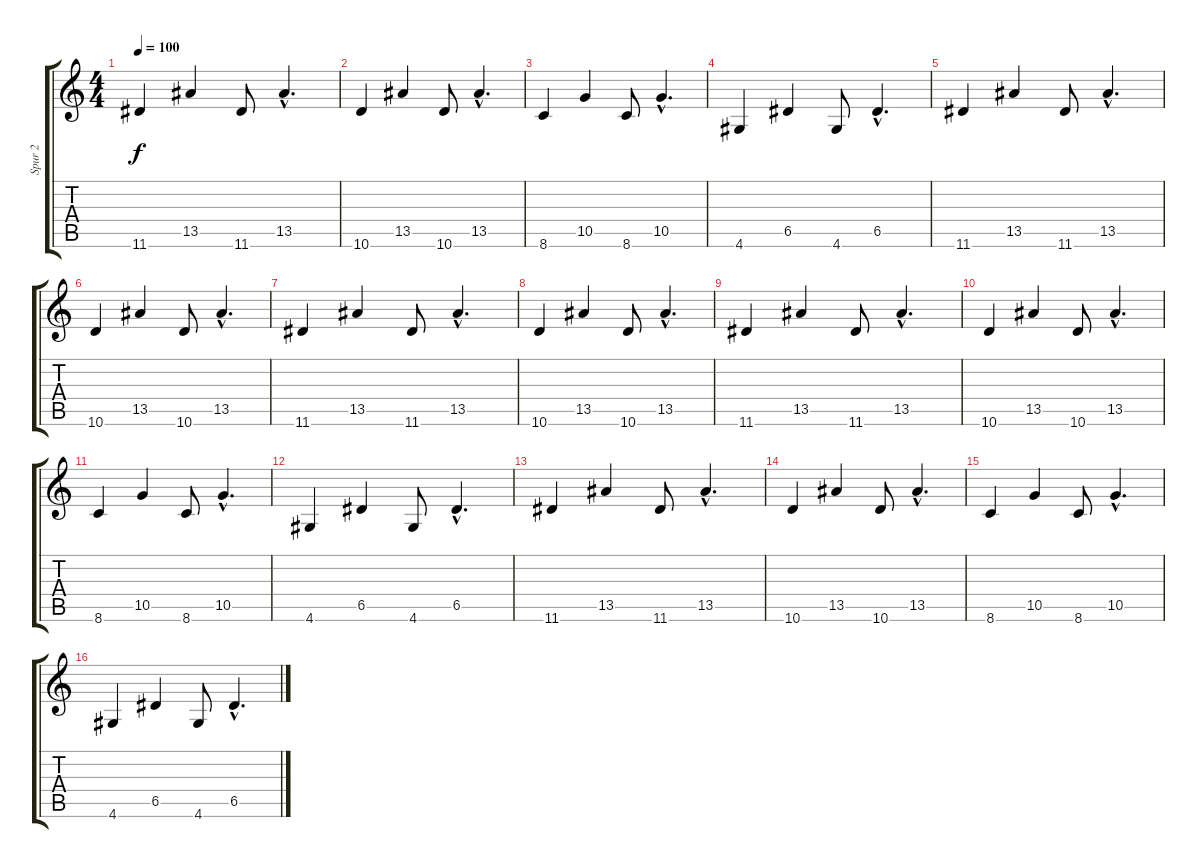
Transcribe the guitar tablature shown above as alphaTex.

\track ("Spur 2" "Spur 2") {instrument electricguitarclean}
\staff {score tabs}
\tuning (E4 B3 G3 D3 A2 E2) {hide}
\ts (4 4)
\tempo 100
\clef g2
\ks c
11.6.4{dy f} 13.5.4 11.6.8 13.5{hac}.4{d} |
10.6.4 13.5.4 10.6.8 13.5{hac}.4{d} |
8.6.4 10.5.4 8.6.8 10.5{hac}.4{d} |
4.6.4 6.5.4 4.6.8 6.5{hac}.4{d} |
11.6.4 13.5.4 11.6.8 13.5{hac}.4{d} |
10.6.4 13.5.4 10.6.8 13.5{hac}.4{d} |
11.6.4 13.5.4 11.6.8 13.5{hac}.4{d} |
10.6.4 13.5.4 10.6.8 13.5{hac}.4{d} |
11.6.4 13.5.4 11.6.8 13.5{hac}.4{d} |
10.6.4 13.5.4 10.6.8 13.5{hac}.4{d} |
8.6.4 10.5.4 8.6.8 10.5{hac}.4{d} |
4.6.4 6.5.4 4.6.8 6.5{hac}.4{d} |
11.6.4 13.5.4 11.6.8 13.5{hac}.4{d} |
10.6.4 13.5.4 10.6.8 13.5{hac}.4{d} |
8.6.4 10.5.4 8.6.8 10.5{hac}.4{d} |
4.6.4 6.5.4 4.6.8 6.5{hac}.4{d}
